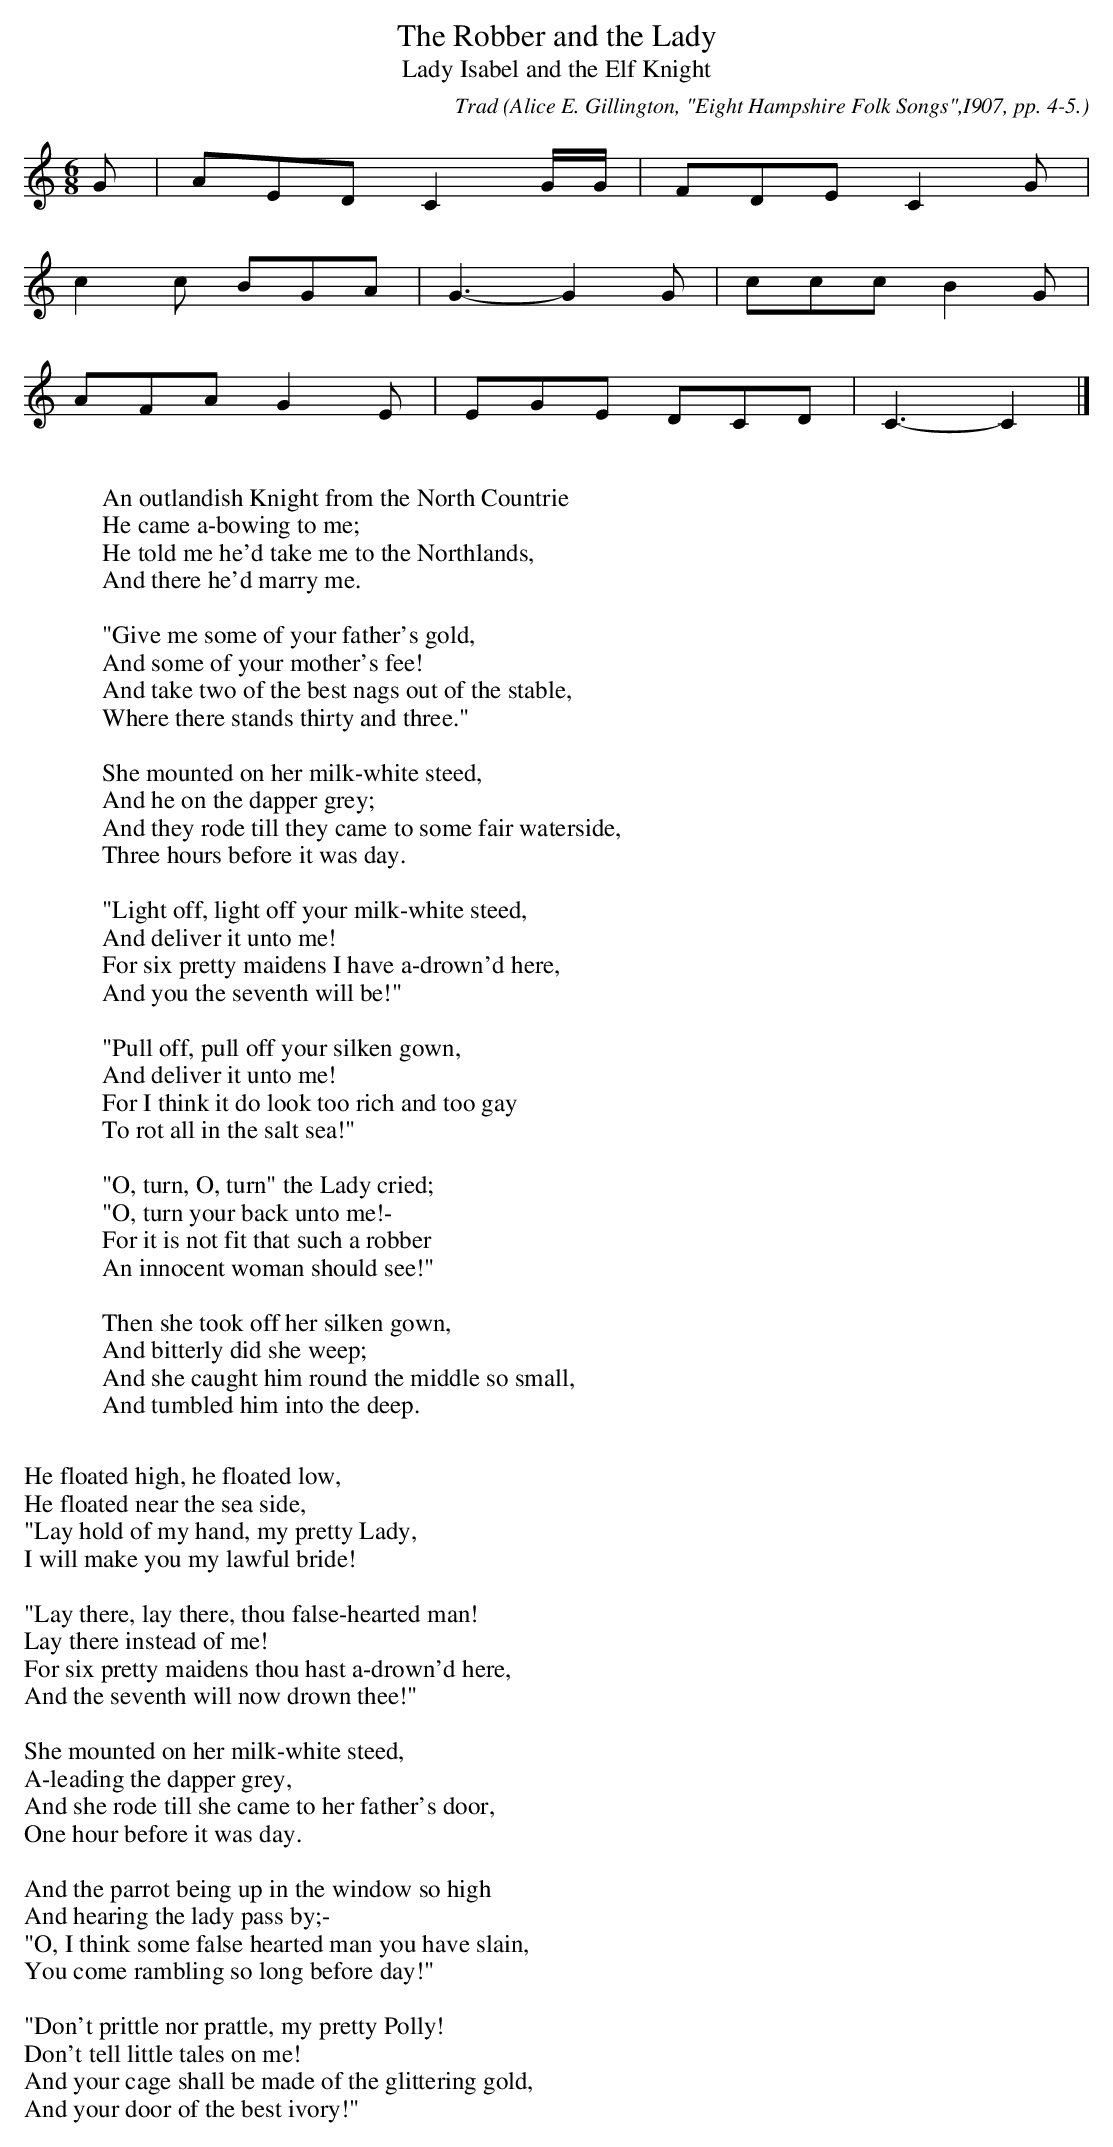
X:1
T:The Robber and the Lady
T:Lady Isabel and the Elf Knight
C:Trad
O:Alice E. Gillington, "Eight Hampshire Folk Songs",I907, pp. 4-5.
O:"Taken from the mouths of the peasantry."
M:6/8
L:1/8
K:C
G | AED C2 G/G/ | FDE C2 G |
c2 c BGA | G3-G2 G | ccc B2 G |
AFA G2 E | EGE DCD | C3-C2 |]
W:
W:An outlandish Knight from the North Countrie
W:He came a-bowing to me;
W:He told me he'd take me to the Northlands,
W:And there he'd marry me.
W:
W:"Give me some of your father's gold,
W:And some of your mother's fee!
W:And take two of the best nags out of the stable,
W:Where there stands thirty and three."
W:
W:She mounted on her milk-white steed,
W:And he on the dapper grey;
W:And they rode till they came to some fair waterside,
W:Three hours before it was day.
W:
W:"Light off, light off your milk-white steed,
W:And deliver it unto me!
W:For six pretty maidens I have a-drown'd here,
W:And you the seventh will be!"
W:
W:"Pull off, pull off your silken gown,
W:And deliver it unto me!
W:For I think it do look too rich and too gay
W:To rot all in the salt sea!"
W:
W:"O, turn, O, turn" the Lady cried;
W:"O, turn your back unto me!-
W:For it is not fit that such a robber
W:An innocent woman should see!"
W:
W:Then she took off her silken gown,
W:And bitterly did she weep;
W:And she caught him round the middle so small,
W:And tumbled him into the deep.
W:
W:He floated high, he floated low,
W:He floated near the sea side,
W:"Lay hold of my hand, my pretty Lady,
W:I will make you my lawful bride!
W:
W:"Lay there, lay there, thou false-hearted man!
W:Lay there instead of me!
W:For six pretty maidens thou hast a-drown'd here,
W:And the seventh will now drown thee!"
W:
W:She mounted on her milk-white steed,
W:A-leading the dapper grey,
W:And she rode till she came to her father's door,
W:One hour before it was day.
W:
W:And the parrot being up in the window so high
W:And hearing the lady pass by;-
W:"O, I think some false hearted man you have slain,
W:You come rambling so long before day!"
W:
W:"Don't prittle nor prattle, my pretty Polly!
W:Don't tell little tales on me!
W:And your cage shall be made of the glittering gold,
W:And your door of the best ivory!"
